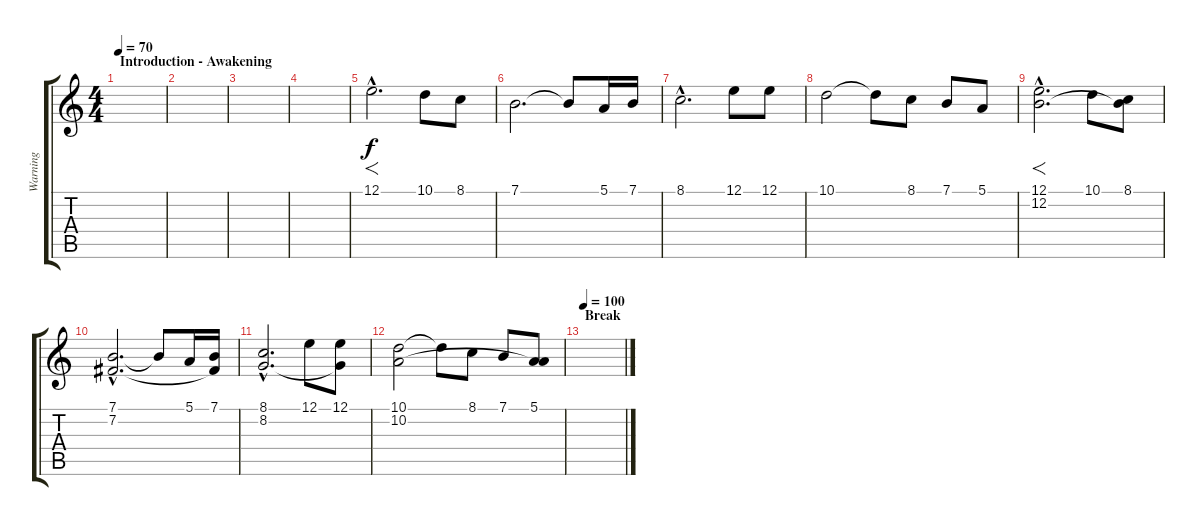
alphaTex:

\track ("Warning" "Warning") {instrument stringensemble1}
\staff {score tabs}
\tuning (E4 B3 G3 D3 A2 E2) {hide}
\ts (4 4)
\section ("" "Introduction - Awakening")
\tempo 70
\clef g2
\ks c
|
|
|
|
12.1{hac}.2{f d} 10.1.8 8.1.8 |
7.1.2{d} 7.1{t}.8 5.1.16 7.1.16 |
8.1{hac}.2{d} 12.1.8 12.1.8 |
10.1.2 10.1{t}.8 8.1.8 7.1.8 5.1.8 |
(12.1{hac} 12.2{hac}).2{f d} 10.1.8 (8.1 12.2{t}).8 |
(7.1 7.2{hac}).2{d} 7.1{t}.8 5.1.16 (7.1 7.2{t}).16 |
(8.1{hac} 8.2{hac}).2{d} 12.1.8 (12.1 8.2{t}).8 |
(10.1 10.2).2 10.1{t}.8 8.1.8 7.1.8 (5.1 10.2{t}).8 |
\section ("" "Break")
\tempo 100
